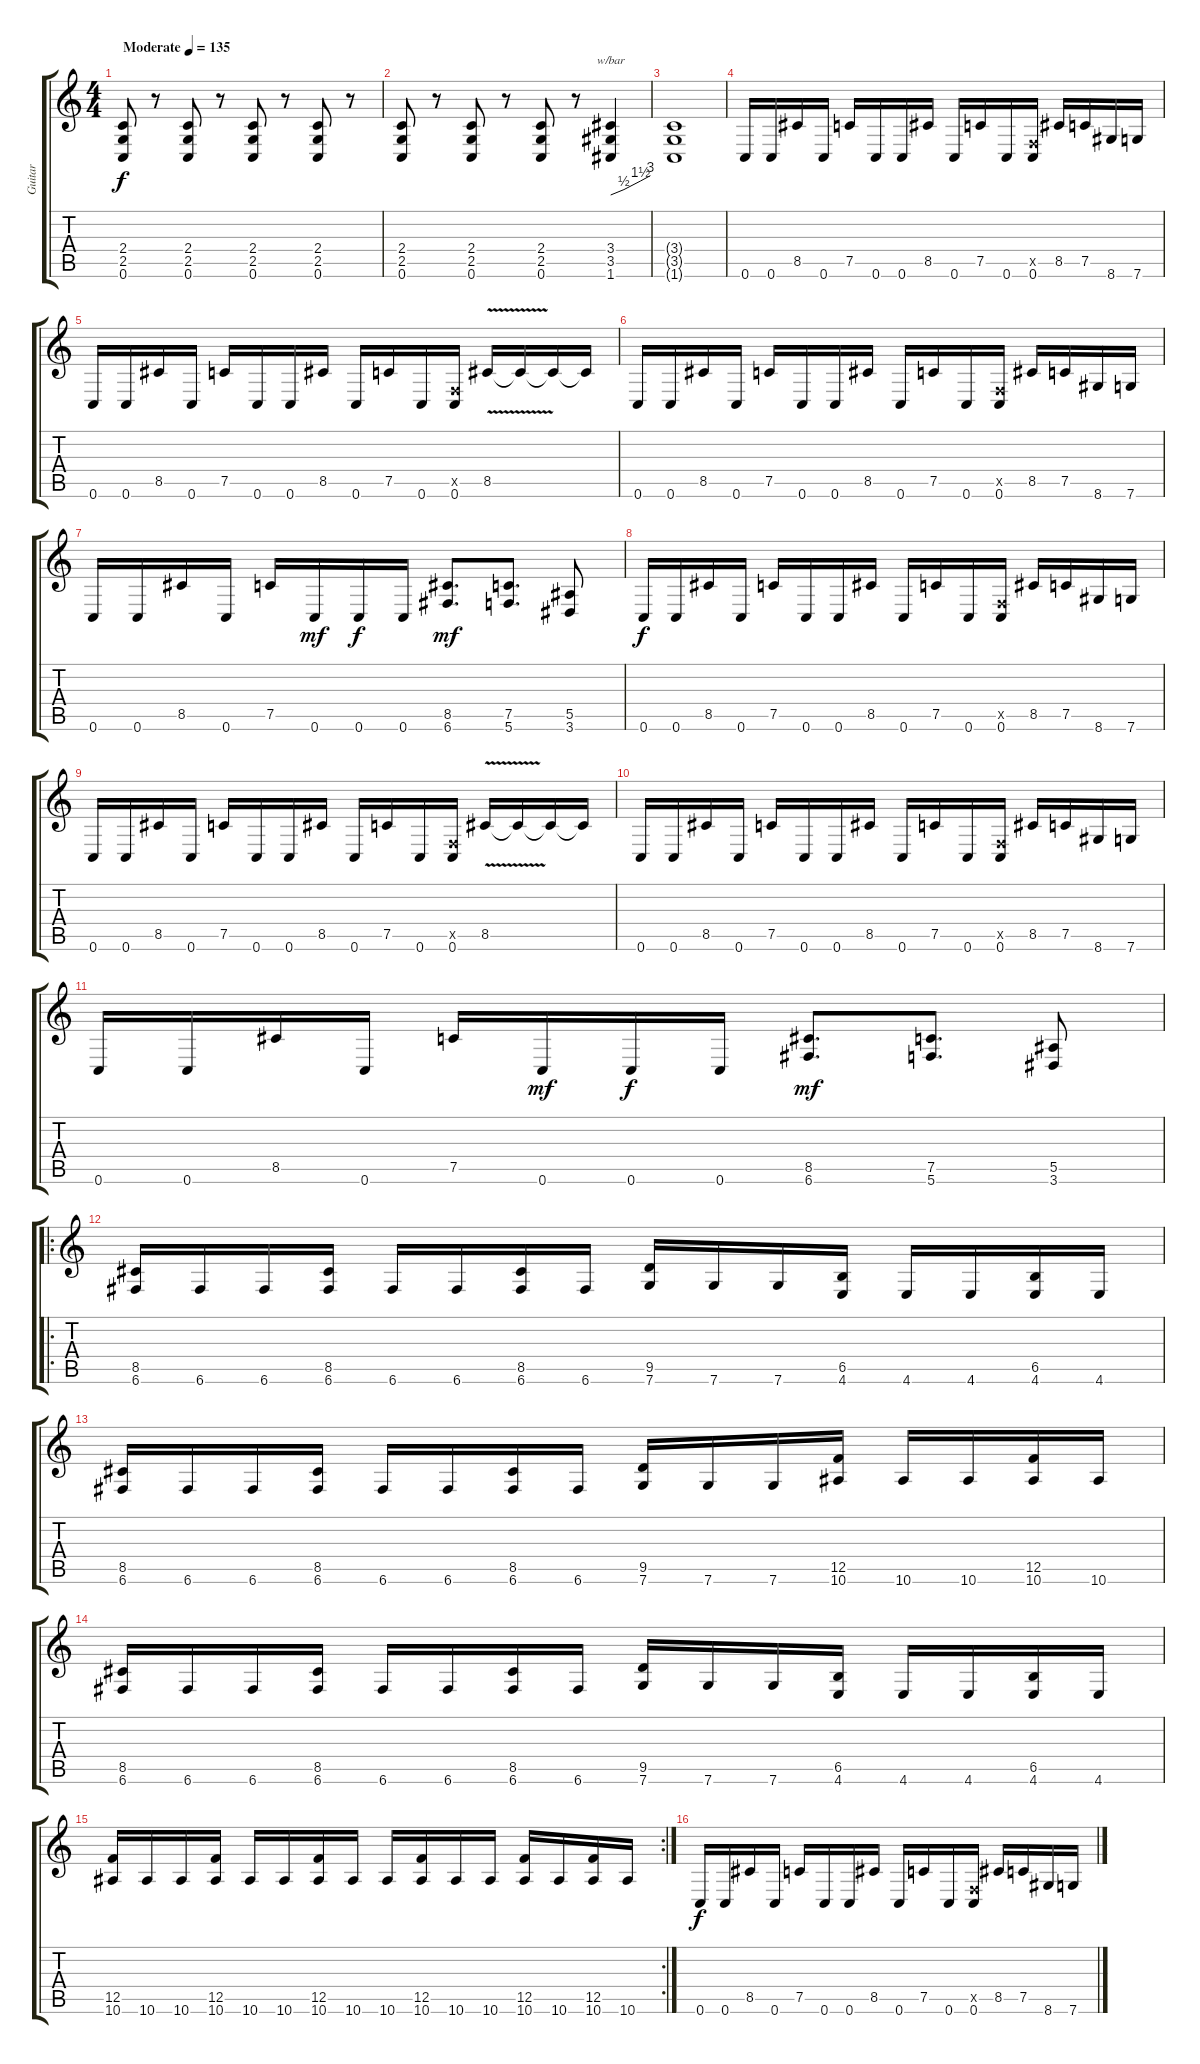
\track ("Guitar" "Guitar") {instrument distortionguitar}
\staff {score tabs}
\tuning (C4 G3 Eb3 Bb2 F2 C2) {hide}
\ts (4 4)
\tempo (135 "Moderate")
\clef g2
\ks c
(2.4 2.5 0.6).8{dy f instrument distortionguitar} r.8 (2.4 2.5 0.6).8 r.8 (2.4 2.5 0.6).8 r.8 (2.4 2.5 0.6).8 r.8 |
(2.4 2.5 0.6).8 r.8 (2.4 2.5 0.6).8 r.8 (2.4 2.5 0.6).8 r.8 (3.4 3.5 1.6).4{tbe (custom default 0 0 20 2 45 6 60 12)} |
(3.4{t} 3.5{t} 1.6{t}).1 |
0.6.16 0.6.16 8.5.16 0.6.16 7.5.16 0.6.16 0.6.16 8.5.16 0.6.16 7.5.16 0.6.16 (0.5{x} 0.6).16 8.5.16 7.5.16 8.6.16 7.6.16 |
0.6.16 0.6.16 8.5.16 0.6.16 7.5.16 0.6.16 0.6.16 8.5.16 0.6.16 7.5.16 0.6.16 (0.5{x} 0.6).16 8.5{v}.16 8.5{t}.16 8.5{t}.16 8.5{t}.16 |
0.6.16 0.6.16 8.5.16 0.6.16 7.5.16 0.6.16 0.6.16 8.5.16 0.6.16 7.5.16 0.6.16 (0.5{x} 0.6).16 8.5.16 7.5.16 8.6.16 7.6.16 |
0.6.16 0.6.16 8.5.16 0.6.16 7.5.16 0.6.16{dy mf} 0.6.16{dy f} 0.6.16 (8.5 6.6).8{d dy mf} (7.5 5.6).8{d} (5.5 3.6).8 |
0.6.16{dy f} 0.6.16 8.5.16 0.6.16 7.5.16 0.6.16 0.6.16 8.5.16 0.6.16 7.5.16 0.6.16 (0.5{x} 0.6).16 8.5.16 7.5.16 8.6.16 7.6.16 |
0.6.16 0.6.16 8.5.16 0.6.16 7.5.16 0.6.16 0.6.16 8.5.16 0.6.16 7.5.16 0.6.16 (0.5{x} 0.6).16 8.5{v}.16 8.5{t}.16 8.5{t}.16 8.5{t}.16 |
0.6.16 0.6.16 8.5.16 0.6.16 7.5.16 0.6.16 0.6.16 8.5.16 0.6.16 7.5.16 0.6.16 (0.5{x} 0.6).16 8.5.16 7.5.16 8.6.16 7.6.16 |
0.6.16 0.6.16 8.5.16 0.6.16 7.5.16 0.6.16{dy mf} 0.6.16{dy f} 0.6.16 (8.5 6.6).8{d dy mf} (7.5 5.6).8{d} (5.5 3.6).8 |
\ro
(8.5 6.6).16 6.6.16 6.6.16 (8.5 6.6).16 6.6.16 6.6.16 (8.5 6.6).16 6.6.16 (9.5 7.6).16 7.6.16 7.6.16 (6.5 4.6).16 4.6.16 4.6.16 (6.5 4.6).16 4.6.16 |
(8.5 6.6).16 6.6.16 6.6.16 (8.5 6.6).16 6.6.16 6.6.16 (8.5 6.6).16 6.6.16 (9.5 7.6).16 7.6.16 7.6.16 (12.5 10.6).16 10.6.16 10.6.16 (12.5 10.6).16 10.6.16 |
(8.5 6.6).16 6.6.16 6.6.16 (8.5 6.6).16 6.6.16 6.6.16 (8.5 6.6).16 6.6.16 (9.5 7.6).16 7.6.16 7.6.16 (6.5 4.6).16 4.6.16 4.6.16 (6.5 4.6).16 4.6.16 |
\rc 2
(12.5 10.6).16 10.6.16 10.6.16 (12.5 10.6).16 10.6.16 10.6.16 (12.5 10.6).16 10.6.16 10.6.16 (12.5 10.6).16 10.6.16 10.6.16 (12.5 10.6).16 10.6.16 (12.5 10.6).16 10.6.16 |
0.6.16{dy f} 0.6.16 8.5.16 0.6.16 7.5.16 0.6.16 0.6.16 8.5.16 0.6.16 7.5.16 0.6.16 (0.5{x} 0.6).16 8.5.16 7.5.16 8.6.16 7.6.16
